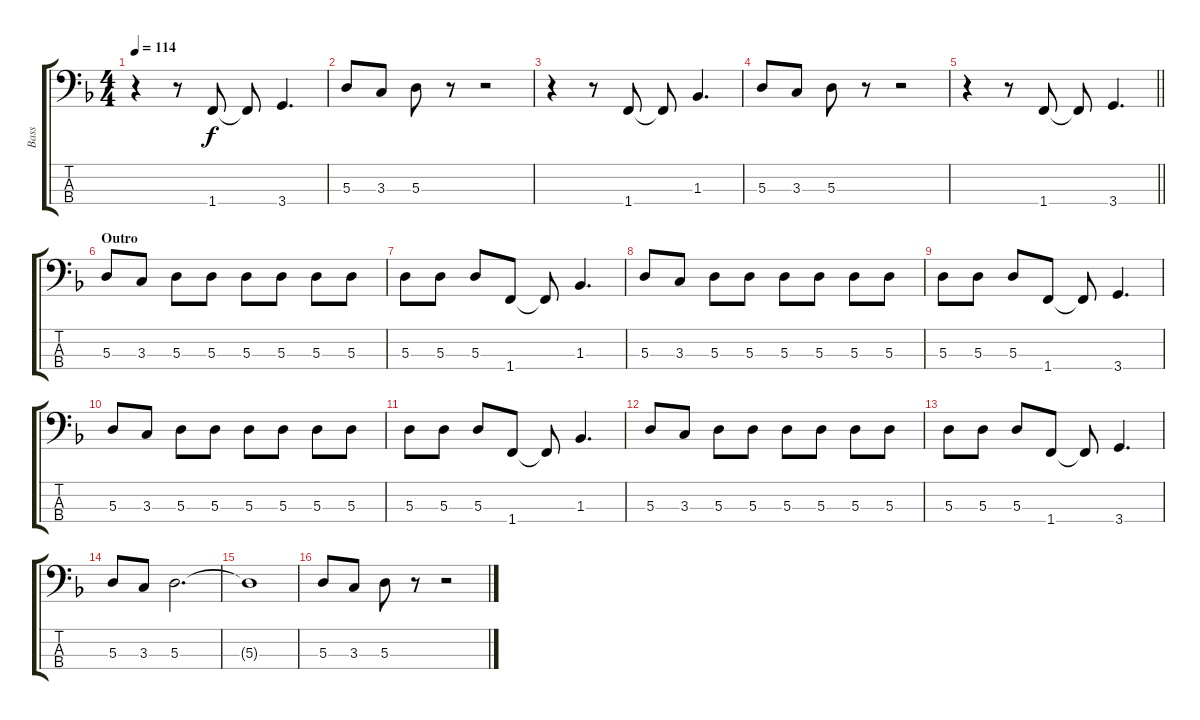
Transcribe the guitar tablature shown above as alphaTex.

\track ("Bass" "Bass") {instrument electricbasspick}
\staff {score tabs}
\tuning (G2 D2 A1 E1) {hide}
\ts (4 4)
\tempo 114
\clef f4
\ks dminor
r.4{dy f} r.8 1.4.8 1.4{t}.8 3.4.4{d} |
5.3.8 3.3.8 5.3.8 r.8 r.2 |
r.4 r.8 1.4.8 1.4{t}.8 1.3.4{d} |
5.3.8 3.3.8 5.3.8 r.8 r.2 |
\barLineRight lightlight
r.4 r.8 1.4.8 1.4{t}.8 3.4.4{d} |
\section ("" "Outro")
5.3.8 3.3.8 5.3.8 5.3.8 5.3.8 5.3.8 5.3.8 5.3.8 |
5.3.8 5.3.8 5.3.8 1.4.8 1.4{t}.8 1.3.4{d} |
5.3.8 3.3.8 5.3.8 5.3.8 5.3.8 5.3.8 5.3.8 5.3.8 |
5.3.8 5.3.8 5.3.8 1.4.8 1.4{t}.8 3.4.4{d} |
5.3.8 3.3.8 5.3.8 5.3.8 5.3.8 5.3.8 5.3.8 5.3.8 |
5.3.8 5.3.8 5.3.8 1.4.8 1.4{t}.8 1.3.4{d} |
5.3.8 3.3.8 5.3.8 5.3.8 5.3.8 5.3.8 5.3.8 5.3.8 |
5.3.8 5.3.8 5.3.8 1.4.8 1.4{t}.8 3.4.4{d} |
5.3.8 3.3.8 5.3.2{d} |
5.3{t}.1 |
5.3.8 3.3.8 5.3.8 r.8 r.2
